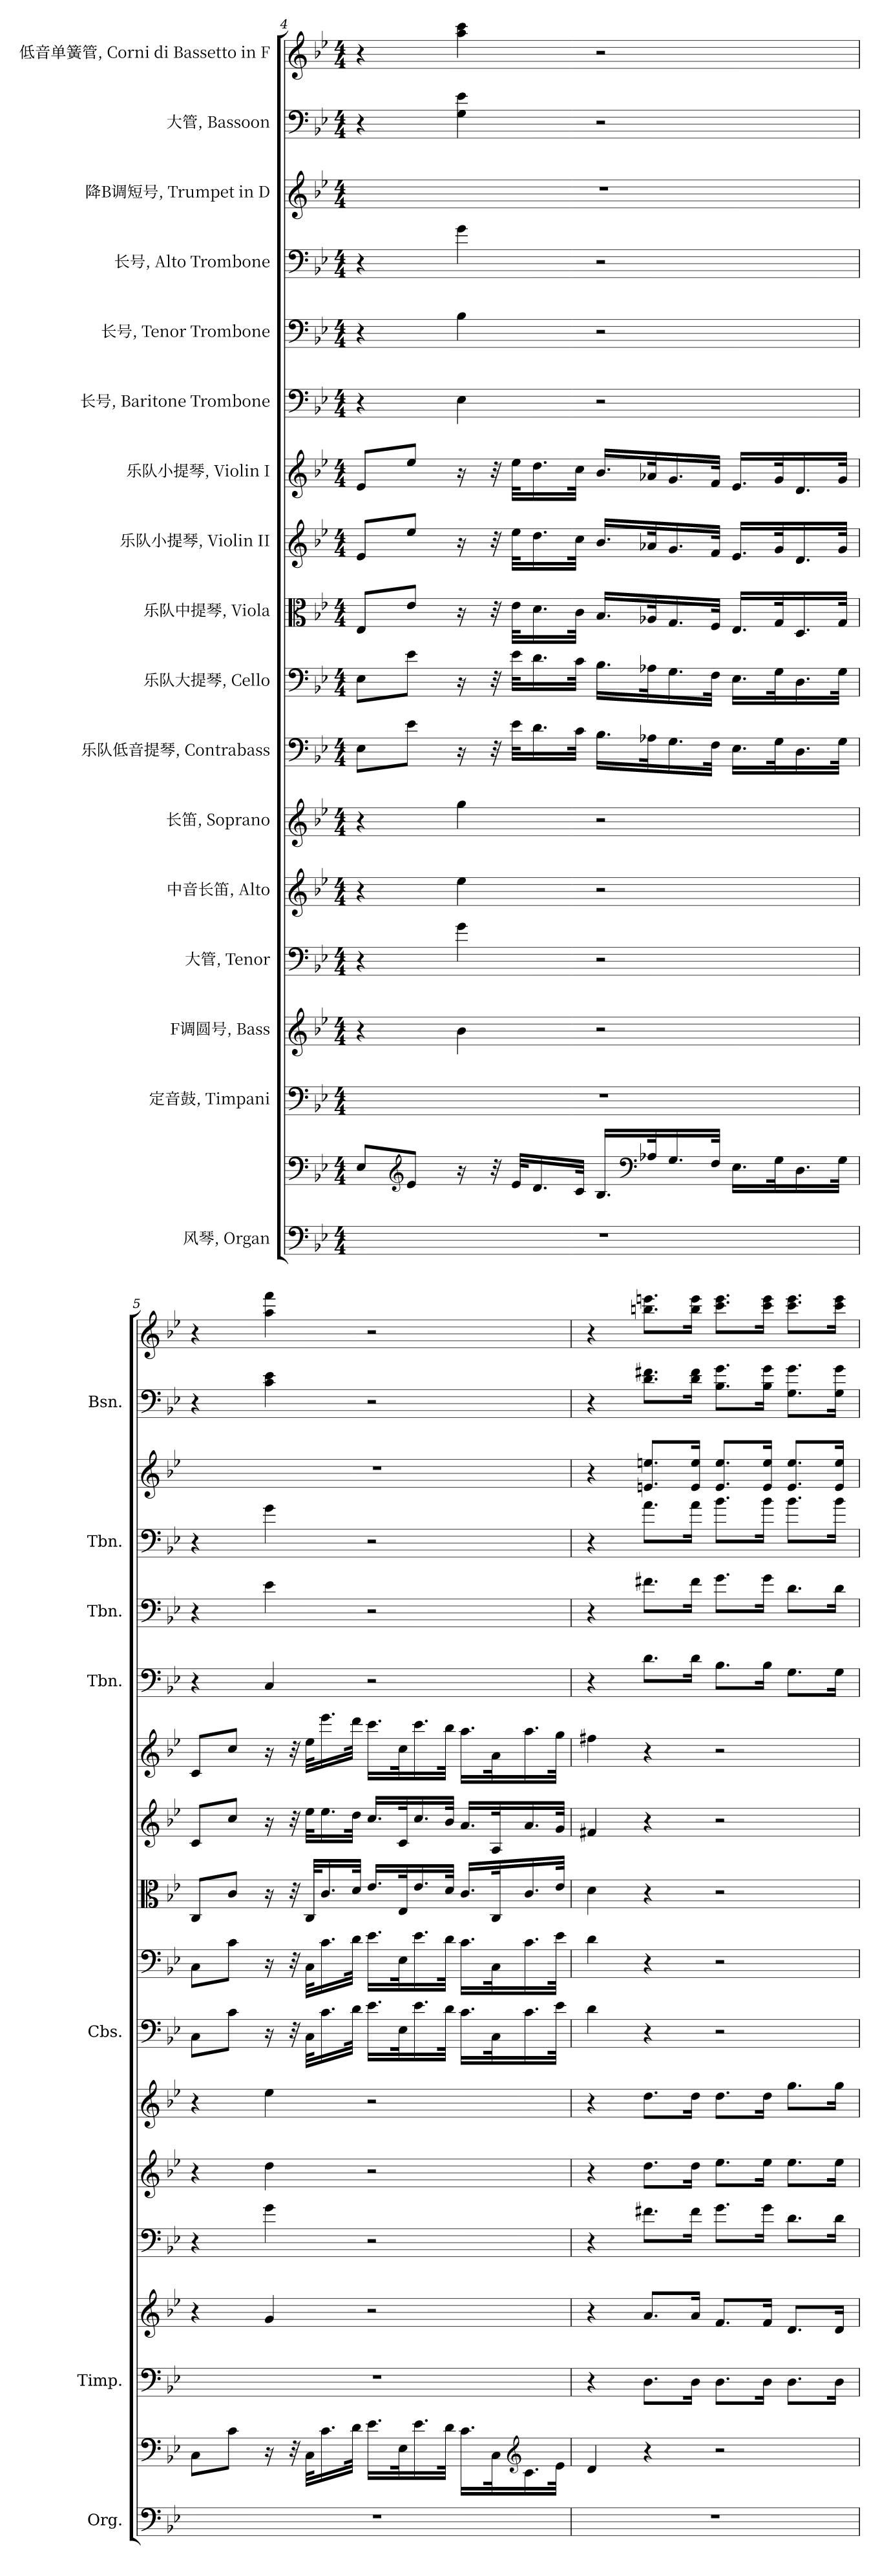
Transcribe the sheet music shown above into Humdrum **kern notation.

**kern	**kern	**kern	**kern	**kern	**kern	**kern	**kern	**kern	**kern	**kern	**kern	**kern	**kern	**kern	**kern	**kern	**kern
*part17	*part17	*part16	*part15	*part14	*part13	*part12	*part11	*part10	*part9	*part8	*part7	*part6	*part5	*part4	*part3	*part2	*part1
*staff18	*staff17	*staff16	*staff15	*staff14	*staff13	*staff12	*staff11	*staff10	*staff9	*staff8	*staff7	*staff6	*staff5	*staff4	*staff3	*staff2	*staff1
*I"风琴, Organ	*	*I"定音鼓, Timpani	*I"F调圆号, Bass	*I"大管, Tenor	*I"中音长笛, Alto	*I"长笛, Soprano	*I"乐队低音提琴, Contrabass	*I"乐队大提琴, Cello	*I"乐队中提琴, Viola	*I"乐队小提琴, Violin II	*I"乐队小提琴, Violin I	*I"长号, Baritone Trombone	*I"长号, Tenor Trombone	*I"长号, Alto Trombone	*I"降B调短号, Trumpet in D	*I"大管, Bassoon	*I"低音单簧管, Corni di Bassetto in F
*I'Org.	*	*I'Timp.	*	*	*	*	*I'Cbs.	*	*	*	*	*I'Tbn.	*I'Tbn.	*I'Tbn.	*	*I'Bsn.	*
!!LO:PB:g=z
*clefF4	*clefF4	*clefF4	*clefG2	*clefF4	*clefG2	*clefG2	*clefF4	*clefF4	*clefC3	*clefG2	*clefG2	*clefF4	*clefF4	*clefF4	*clefG2	*clefF4	*clefG2
*	*	*	*ITrd4c7	*	*ITrd3c5	*	*ITrd7c12	*	*	*	*	*	*	*	*ITrd1c2	*	*ITrd1c2
*k[b-e-]	*k[b-e-]	*k[b-e-]	*k[b-e-a-]	*k[b-e-]	*k[b-]	*k[b-e-]	*k[b-e-]	*k[b-e-]	*k[b-e-]	*k[b-e-]	*k[b-e-]	*k[b-e-]	*k[b-e-]	*k[b-e-]	*k[b-e-a-d-]	*k[b-e-]	*k[b-e-a-d-]
*M4/4	*M4/4	*M4/4	*M4/4	*M4/4	*M4/4	*M4/4	*M4/4	*M4/4	*M4/4	*M4/4	*M4/4	*M4/4	*M4/4	*M4/4	*M4/4	*M4/4	*M4/4
=4	=4	=4	=4	=4	=4	=4	=4	=4	=4	=4	=4	=4	=4	=4	=4	=4	=4
1r	8E-/L	1r	4r	4r	4r	4r	8EE-\L	8E-\L	8E-/L	8e-/L	8e-/L	4r	4r	4r	1r	4r	4r
*	*clefG2	*	*	*	*	*	*	*	*	*	*	*	*	*	*	*	*
.	8e-/J	.	.	.	.	.	8E-\J	8e-\J	8e-/J	8ee-/J	8ee-/J	.	.	.	.	.	.
.	16r	.	4e-\	4g\	4b-\	4gg\	16r	16r	16r	16r	16r	4E-\	4B-\	4g\	.	4G\ 4e-\	4gg\ 4bb-\
.	32r	.	.	.	.	.	32r	32r	32r	32r	32r	.	.	.	.	.	.
.	32e-/KLL	.	.	.	.	.	32E-\KLL	32e-\KLL	32e-\KLL	32ee-\KLL	32ee-\KLL	.	.	.	.	.	.
.	16.d/	.	.	.	.	.	16.D\	16.d\	16.d\	16.dd\	16.dd\	.	.	.	.	.	.
.	32c/JJk	.	.	.	.	.	32C\JJk	32c\JJk	32c\JJk	32cc\JJk	32cc\JJk	.	.	.	.	.	.
.	16.B-/LL	.	2r	2r	2r	2r	16.BB-\LL	16.B-\LL	16.B-/LL	16.b-/LL	16.b-/LL	2r	2r	2r	.	2r	2r
*	*clefF4	*	*	*	*	*	*	*	*	*	*	*	*	*	*	*	*
.	32A-X/K	.	.	.	.	.	32AA-X\K	32A-X\K	32A-X/K	32a-X/K	32a-X/K	.	.	.	.	.	.
.	16.G/	.	.	.	.	.	16.GG\	16.G\	16.G/	16.g/	16.g/	.	.	.	.	.	.
.	32F/JJk	.	.	.	.	.	32FF\JJk	32F\JJk	32F/JJk	32f/JJk	32f/JJk	.	.	.	.	.	.
.	16.E-\LL	.	.	.	.	.	16.EE-\LL	16.E-\LL	16.E-/LL	16.e-/LL	16.e-/LL	.	.	.	.	.	.
.	32G\K	.	.	.	.	.	32GG\K	32G\K	32G/K	32g/K	32g/K	.	.	.	.	.	.
.	16.D\	.	.	.	.	.	16.DD\	16.D\	16.D/	16.d/	16.d/	.	.	.	.	.	.
.	32G\JJk	.	.	.	.	.	32GG\JJk	32G\JJk	32G/JJk	32g/JJk	32g/JJk	.	.	.	.	.	.
!!LO:PB:g=z
=5	=5	=5	=5	=5	=5	=5	=5	=5	=5	=5	=5	=5	=5	=5	=5	=5	=5
1r	8C\L	1r	4r	4r	4r	4r	8CC\L	8C\L	8C/L	8c/L	8c/L	4r	4r	4r	1r	4r	4r
.	8c\J	.	.	.	.	.	8C\J	8c\J	8c/J	8cc/J	8cc/J	.	.	.	.	.	.
.	16r	.	4c/	4g\	4a\	4ee-\	16r	16r	16r	16r	16r	4C/	4e-\	4g\	.	4c\ 4e-\	4gg\ 4eee-\
.	32r	.	.	.	.	.	32r	32r	32r	32r	32r	.	.	.	.	.	.
.	32C\KLL	.	.	.	.	.	32CC\KLL	32C\KLL	32C/KLL	32ee-\KLL	32ee-\KLL	.	.	.	.	.	.
.	16.c\	.	.	.	.	.	16.C\	16.c\	16.c/	16.ee-\	16.eee-\	.	.	.	.	.	.
.	32d\JJk	.	.	.	.	.	32D\JJk	32d\JJk	32d/JJk	32dd\JJk	32ddd\JJk	.	.	.	.	.	.
.	16.e-\LL	.	2r	2r	2r	2r	16.E-\LL	16.e-\LL	16.e-/LL	16.cc/LL	16.ccc\LL	2r	2r	2r	.	2r	2r
.	32E-\K	.	.	.	.	.	32EE-\K	32E-\K	32E-/K	32c/K	32cc\K	.	.	.	.	.	.
.	16.e-\	.	.	.	.	.	16.E-\	16.e-\	16.e-/	16.cc/	16.ccc\	.	.	.	.	.	.
.	32d\JJk	.	.	.	.	.	32D\JJk	32d\JJk	32d/JJk	32b-/JJk	32bb-\JJk	.	.	.	.	.	.
.	16.c\LL	.	.	.	.	.	16.C\LL	16.c\LL	16.c/LL	16.a/LL	16.aa\LL	.	.	.	.	.	.
.	32C\K	.	.	.	.	.	32CC\K	32C\K	32C/K	32A/K	32a\K	.	.	.	.	.	.
*	*clefG2	*	*	*	*	*	*	*	*	*	*	*	*	*	*	*	*
.	16.c\	.	.	.	.	.	16.C\	16.c\	16.c/	16.a/	16.aa\	.	.	.	.	.	.
.	32e-\JJk	.	.	.	.	.	32E-\JJk	32e-\JJk	32e-/JJk	32g/JJk	32gg\JJk	.	.	.	.	.	.
=6	=6	=6	=6	=6	=6	=6	=6	=6	=6	=6	=6	=6	=6	=6	=6	=6	=6
1r	4d/	4r	4r	4r	4r	4r	4D\	4d\	4d\	4f#X/	4ff#X\	4r	4r	4r	4r	4r	4r
.	4r	8.D\L	8.d/L	8.f#X\L	8.a\L	8.dd\L	4r	4r	4r	4r	4r	8.d\L	8.f#X\L	8.a\L	8.dn/ 8.ddn/L	8.d\ 8.f#X\L	8.aan\ 8.dddn\L
.	.	16D\Jk	16d/Jk	16f#\Jk	16a\Jk	16dd\Jk	.	.	.	.	.	16d\Jk	16f#\Jk	16a\Jk	16d/ 16dd/Jk	16d\ 16f#\Jk	16aa\ 16ddd\Jk
.	2r	8.D\L	8.B-/L	8.g\L	8.b-\L	8.dd\L	2r	2r	2r	2r	2r	8.B-\L	8.g\L	8.b-\L	8.d/ 8.dd/L	8.B-\ 8.g\L	8.bb-\ 8.ddd\L
.	.	16D\Jk	16B-/Jk	16g\Jk	16b-\Jk	16dd\Jk	.	.	.	.	.	16B-\Jk	16g\Jk	16b-\Jk	16d/ 16dd/Jk	16B-\ 16g\Jk	16bb-\ 16ddd\Jk
.	.	8.D\L	8.G/L	8.d\L	8.b-\L	8.gg\L	.	.	.	.	.	8.G\L	8.d\L	8.b-\L	8.d/ 8.dd/L	8.G\ 8.g\L	8.bb-\ 8.ddd\L
.	.	16D\Jk	16G/Jk	16d\Jk	16b-\Jk	16gg\Jk	.	.	.	.	.	16G\Jk	16d\Jk	16b-\Jk	16d/ 16dd/Jk	16G\ 16g\Jk	16bb-\ 16ddd\Jk
=	=	=	=	=	=	=	=	=	=	=	=	=	=	=	=	=	=
*-	*-	*-	*-	*-	*-	*-	*-	*-	*-	*-	*-	*-	*-	*-	*-	*-	*-
